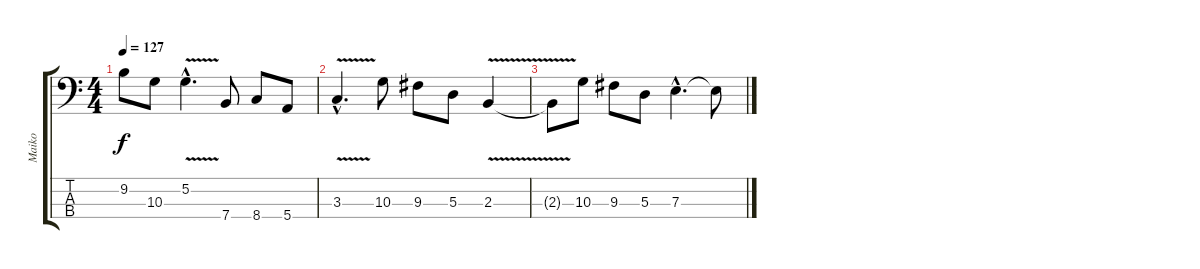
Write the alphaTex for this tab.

\track ("Maiko" "Maiko") {instrument electricbassfinger}
\staff {score tabs}
\tuning (G2 D2 A1 E1) {hide}
\ts (4 4)
\tempo 127
\clef f4
\ks c
9.2.8{dy f} 10.3.8 5.2{v hac}.4{d} 7.4.8 8.4.8 5.4.8 |
3.3{v hac}.4{d} 10.3.8 9.3.8 5.3.8 2.3{v}.4 |
2.3{t}.8 10.3.8 9.3.8 5.3.8 7.3{hac}.4{d} 7.3{t}.8
